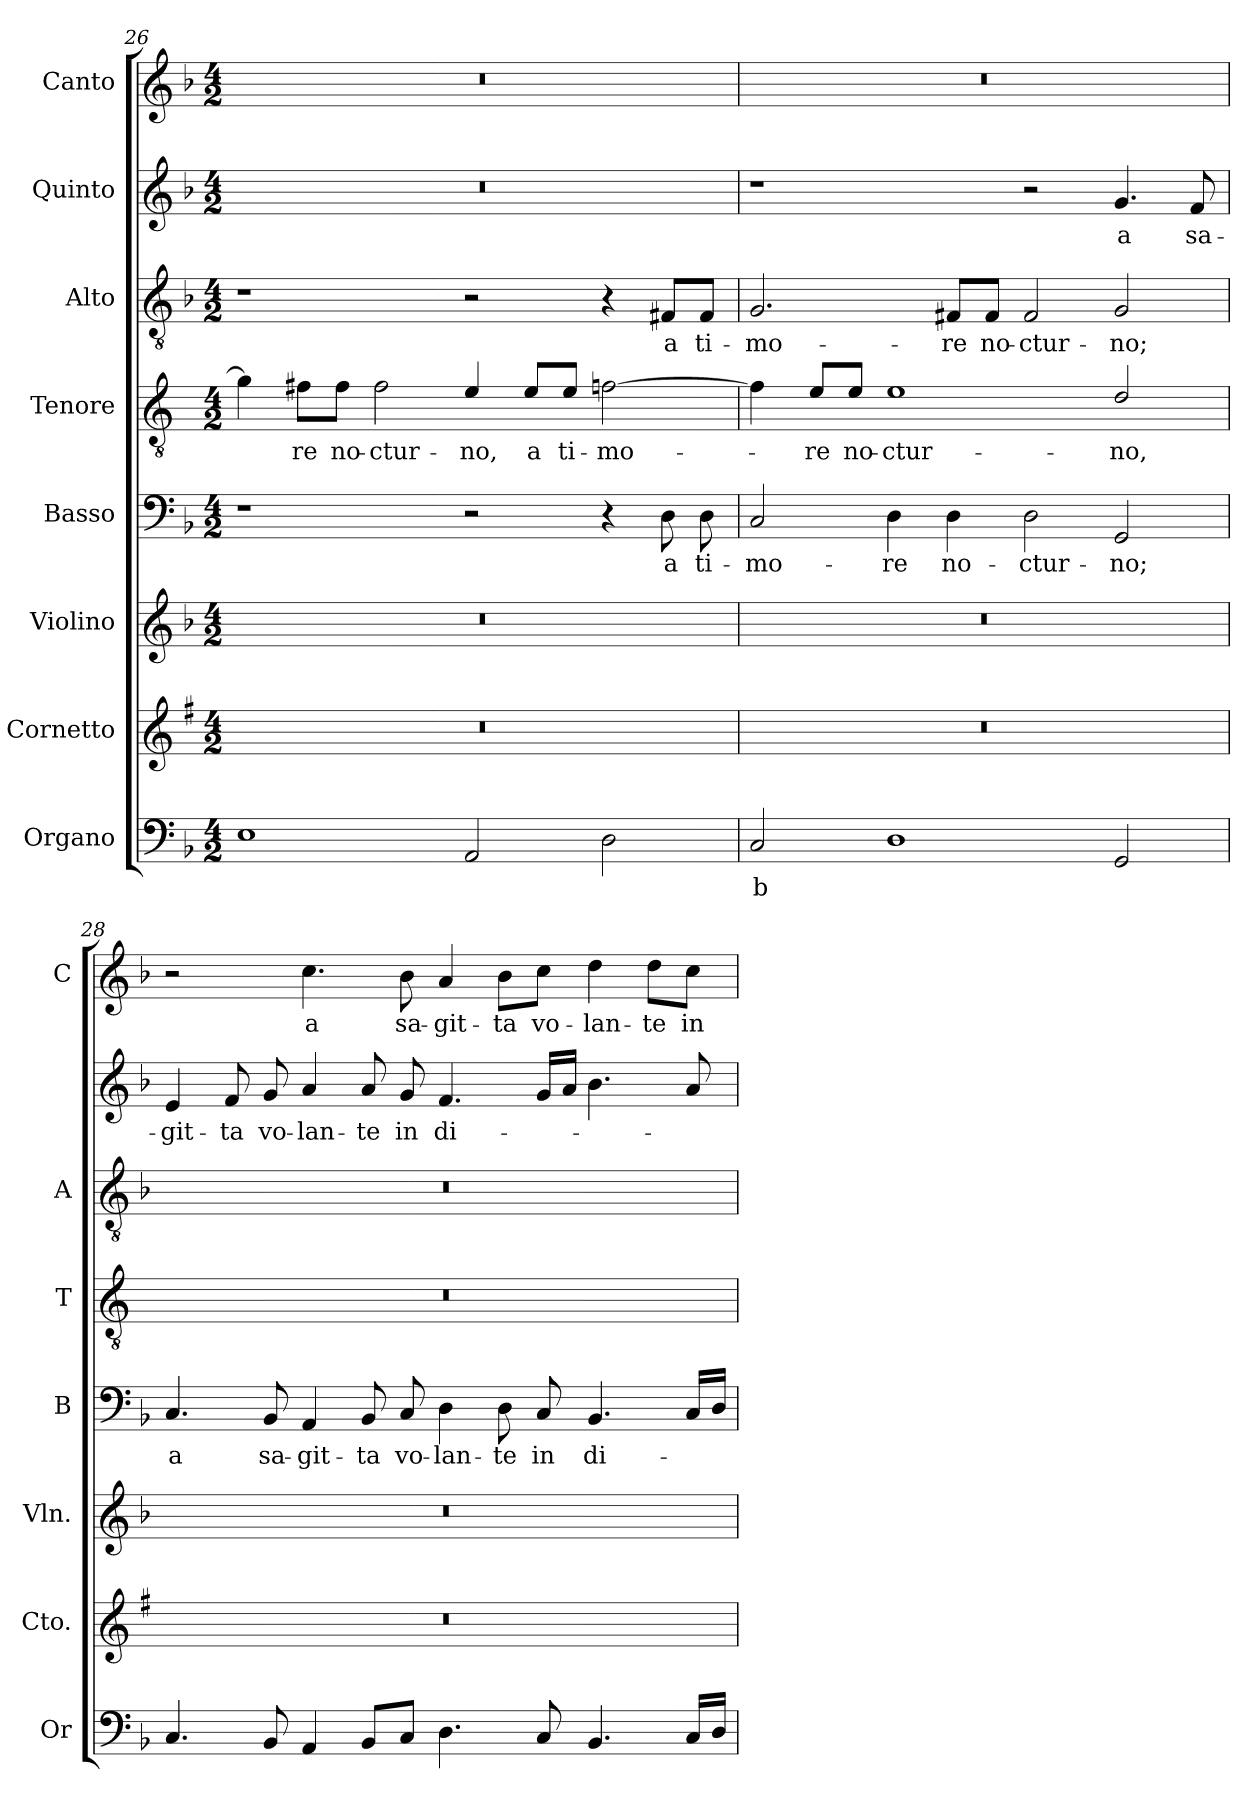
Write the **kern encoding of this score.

**kern	**text	**kern	**kern	**kern	**text	**kern	**text	**kern	**text	**kern	**text	**kern	**text
*part8	*part8	*part7	*part6	*part5	*part5	*part4	*part4	*part3	*part3	*part2	*part2	*part1	*part1
*staff8	*staff8	*staff7	*staff6	*staff5	*staff5	*staff4	*staff4	*staff3	*staff3	*staff2	*staff2	*staff1	*staff1
*I"Organo	*	*I"Cornetto	*I"Violino	*I"Basso	*	*I"Tenore	*	*I"Alto	*	*I"Quinto	*	*I"Canto	*
*I'Or	*	*I'Cto.	*I'Vln.	*I'B	*	*I'T	*	*I'A	*	*	*	*I'C	*
!!LO:LB:g=z
*clefF4	*	*clefG2	*clefG2	*clefF4	*	*clefGv2	*	*clefGv2	*	*clefG2	*	*clefG2	*
*	*	*ITrd1c2	*	*	*	*ITrd4c7	*	*	*	*	*	*	*
*k[b-]	*	*k[b-]	*k[b-]	*k[b-]	*	*k[b-]	*	*k[b-]	*	*k[b-]	*	*k[b-]	*
*F:	*	*F:	*F:	*F:	*	*F:	*	*F:	*	*F:	*	*F:	*
*M4/2	*	*M4/2	*M4/2	*M4/2	*	*M4/2	*	*M4/2	*	*M4/2	*	*M4/2	*
=26	=26	=26	=26	=26	=26	=26	=26	=26	=26	=26	=26	=26	=26
1E	.	0r	0r	1r	.	4c\]	.	1r	.	0r	.	0r	.
!	!	!	!	!	!	!	!LO:LY:b	!	!	!	!	!	!
.	.	.	.	.	.	8Bn\L	-re	.	.	.	.	.	.
!	!	!	!	!	!	!	!LO:LY:b	!	!	!	!	!	!
.	.	.	.	.	.	8B\J	no-	.	.	.	.	.	.
!	!	!	!	!	!	!	!LO:LY:b	!	!	!	!	!	!
.	.	.	.	.	.	2B\	-ctur-	.	.	.	.	.	.
!	!	!	!	!	!	!	!LO:LY:b	!	!	!	!	!	!
2AA/	.	.	.	2r	.	4A/	-no,	2r	.	.	.	.	.
!	!	!	!	!	!	!	!LO:LY:b	!	!	!	!	!	!
.	.	.	.	.	.	8A/L	a	.	.	.	.	.	.
!	!	!	!	!	!	!	!LO:LY:b	!	!	!	!	!	!
.	.	.	.	.	.	8A/J	ti-	.	.	.	.	.	.
!	!	!	!	!	!	!	!LO:LY:b	!	!	!	!	!	!
2D\	.	.	.	4r	.	[2B-X\	-mo-	4r	.	.	.	.	.
!	!	!	!	!	!LO:LY:b	!	!	!	!LO:LY:b	!	!	!	!
.	.	.	.	8D\	a	.	.	8F#X/L	a	.	.	.	.
!	!	!	!	!	!LO:LY:b	!	!	!	!LO:LY:b	!	!	!	!
.	.	.	.	8D\	ti-	.	.	8F#/J	ti-	.	.	.	.
=27	=27	=27	=27	=27	=27	=27	=27	=27	=27	=27	=27	=27	=27
!	!LO:LY:b	!	!	!	!LO:LY:b	!	!	!	!LO:LY:b	!	!	!	!
2C/	b	0r	0r	2C/	-mo-	4B-\]	.	2.G/	-mo-	1r	.	0r	.
!	!	!	!	!	!	!	!LO:LY:b	!	!	!	!	!	!
.	.	.	.	.	.	8A/L	-re	.	.	.	.	.	.
!	!	!	!	!	!	!	!LO:LY:b	!	!	!	!	!	!
.	.	.	.	.	.	8A/J	no-	.	.	.	.	.	.
!	!	!	!	!	!LO:LY:b	!	!LO:LY:b	!	!	!	!	!	!
1D	.	.	.	4D\	-re	1A	-ctur-	.	.	.	.	.	.
!	!	!	!	!	!LO:LY:b	!	!	!	!LO:LY:b	!	!	!	!
.	.	.	.	4D\	no-	.	.	8F#X/L	-re	.	.	.	.
!	!	!	!	!	!	!	!	!	!LO:LY:b	!	!	!	!
.	.	.	.	.	.	.	.	8F#/J	no-	.	.	.	.
!	!	!	!	!	!LO:LY:b	!	!	!	!LO:LY:b	!	!	!	!
.	.	.	.	2D\	-ctur-	.	.	2F#/	-ctur-	2r	.	.	.
!	!	!	!	!	!LO:LY:b	!	!LO:LY:b	!	!LO:LY:b	!	!LO:LY:b	!	!
2GG/	.	.	.	2GG/	-no;	2G/	-no,	2G/	-no;	4.g/	a	.	.
!	!	!	!	!	!	!	!	!	!	!	!LO:LY:b	!	!
.	.	.	.	.	.	.	.	.	.	8f/	sa-	.	.
=28	=28	=28	=28	=28	=28	=28	=28	=28	=28	=28	=28	=28	=28
!	!	!	!	!	!LO:LY:b	!	!	!	!	!	!LO:LY:b	!	!
4.C/	.	0r	0r	4.C/	a	0r	.	0r	.	4e/	-git-	2r	.
!	!	!	!	!	!	!	!	!	!	!	!LO:LY:b	!	!
.	.	.	.	.	.	.	.	.	.	8f/	-ta	.	.
!	!	!	!	!	!LO:LY:b	!	!	!	!	!	!LO:LY:b	!	!
8BB-/	.	.	.	8BB-/	sa-	.	.	.	.	8g/	vo-	.	.
!	!	!	!	!	!LO:LY:b	!	!	!	!	!	!LO:LY:b	!	!LO:LY:b
4AA/	.	.	.	4AA/	-git-	.	.	.	.	4a/	-lan-	4.cc\	a
!	!	!	!	!	!LO:LY:b	!	!	!	!	!	!LO:LY:b	!	!
8BB-/L	.	.	.	8BB-/	-ta	.	.	.	.	8a/	-te	.	.
!	!	!	!	!	!LO:LY:b	!	!	!	!	!	!LO:LY:b	!	!LO:LY:b
8C/J	.	.	.	8C/	vo-	.	.	.	.	8g/	in	8b-\	sa-
!	!	!	!	!	!LO:LY:b	!	!	!	!	!	!LO:LY:b	!	!LO:LY:b
4.D\	.	.	.	4D\	-lan-	.	.	.	.	4.f/	di-	4a/	-git-
!	!	!	!	!	!LO:LY:b	!	!	!	!	!	!	!	!LO:LY:b
.	.	.	.	8D\	-te	.	.	.	.	.	.	8b-\L	-ta
!	!	!	!	!	!LO:LY:b	!	!	!	!	!	!	!	!LO:LY:b
8C/	.	.	.	8C/	in	.	.	.	.	16g/LL	.	8cc\J	vo-
.	.	.	.	.	.	.	.	.	.	16a/JJ	.	.	.
!	!	!	!	!	!LO:LY:b	!	!	!	!	!	!	!	!LO:LY:b
4.BB-/	.	.	.	4.BB-/	di-	.	.	.	.	4.b-\	.	4dd\	-lan-
!	!	!	!	!	!	!	!	!	!	!	!	!	!LO:LY:b
.	.	.	.	.	.	.	.	.	.	.	.	8dd\L	-te
!	!	!	!	!	!	!	!	!	!	!	!	!	!LO:LY:b
16C/LL	.	.	.	16C/LL	.	.	.	.	.	8a/	.	8cc\J	in
16D/JJ	.	.	.	16D/JJ	.	.	.	.	.	.	.	.	.
=	=	=	=	=	=	=	=	=	=	=	=	=	=
*-	*-	*-	*-	*-	*-	*-	*-	*-	*-	*-	*-	*-	*-
